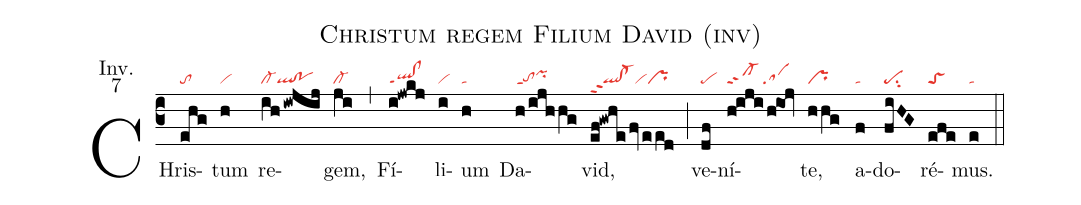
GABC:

name:Christum regem Filium David (inv);
office-part:Inv.;
mode:7;
nabc-lines:1;
%%
(c3) CHris(ehg|to)tum(h|vi) re(ih/iwjij|cl-ql!po)gem,(ji|cl-) (,) Fí(i!jwkj|ql!clppt1)li(i|vi)um(h|ta) Da(h/ijh/hg|tohgppt1pihi)vid,(ef!gwhe/fv/eed|ql!cl-ppt2vipr) (;) ve(df|pe)ní(h!iji/h@ioj|cl-ppt2/sa)te,(hhg|pr) a(f|ta)do(fiHG|pesu2)ré(efe|toS)mus.(e|ta) (::)
